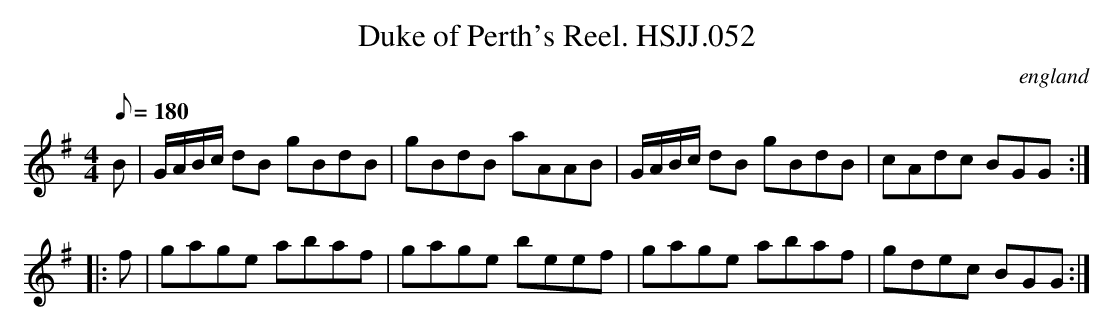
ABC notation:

X:1
T:Duke of Perth's Reel. HSJJ.052
O:england
M:4/4
L:1/8
Q:180
K:G
B|G/A/B/c/ dB gBdB|gBdB aAAB|G/A/B/c/ dB gBdB|cAdc BGG:|
|:f|gage abaf|gage beef|gage abaf|gdec BGG:|]
